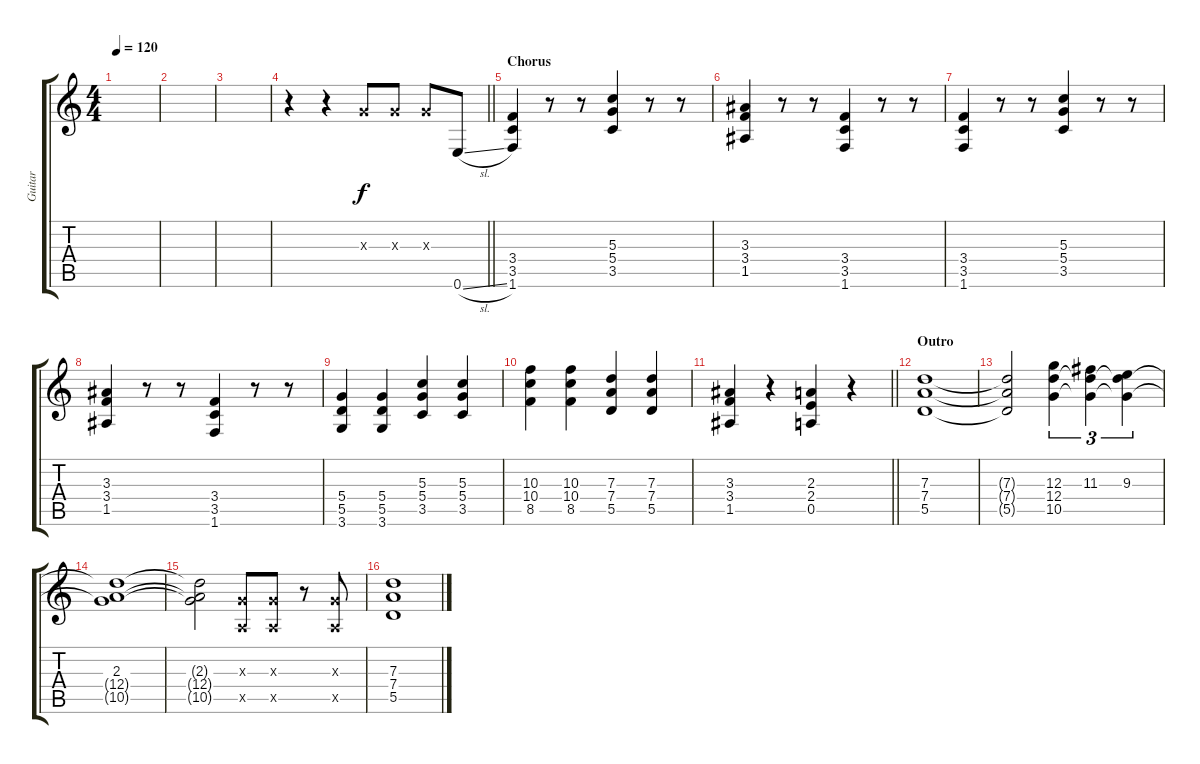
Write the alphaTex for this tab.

\track ("Guitar" "Guitar") {instrument distortionguitar}
\staff {score tabs}
\tuning (E4 B3 G3 D3 A2 E2) {hide}
\ts (4 4)
\tempo 120
\clef g2
\ks c
|
|
|
\barLineRight lightlight
r.4 r.4 0.3{x}.8 0.3{x}.8 0.3{x}.8 0.6{sl}.8 |
\section ("" "Chorus")
(3.4 3.5 1.6).4 r.8 r.8 (5.3 5.4 3.5).4 r.8 r.8 |
(3.3 3.4 1.5).4 r.8 r.8 (3.4 3.5 1.6).4 r.8 r.8 |
(3.4 3.5 1.6).4 r.8 r.8 (5.3 5.4 3.5).4 r.8 r.8 |
(3.3 3.4 1.5).4 r.8 r.8 (3.4 3.5 1.6).4 r.8 r.8 |
(5.4 5.5 3.6).4 (5.4 5.5 3.6).4 (5.3 5.4 3.5).4 (5.3 5.4 3.5).4 |
(10.3 10.4 8.5).4 (10.3 10.4 8.5).4 (7.3 7.4 5.5).4 (7.3 7.4 5.5).4 |
\barLineRight lightlight
(3.3 3.4 1.5).4 r.4 (2.3 2.4 0.5).4 r.4 |
\section ("" "Outro")
(7.3 7.4 5.5).1 |
(7.3{t} 7.4{t} 5.5{t}).2 (12.3 12.4 10.5).4{tu (3 2)} (11.3 12.4{t} 10.5{t}).4{tu (3 2)} (9.3 12.4{t} 10.5{t}).4{tu (3 2)} |
(2.3 12.4{t} 10.5{t}).1 |
(2.3{t} 12.4{t} 10.5{t}).2 (0.3{x} 0.5{x}).8 (0.3{x} 0.5{x}).8 r.8 (0.3{x} 0.5{x}).8 |
(7.3 7.4 5.5).1
